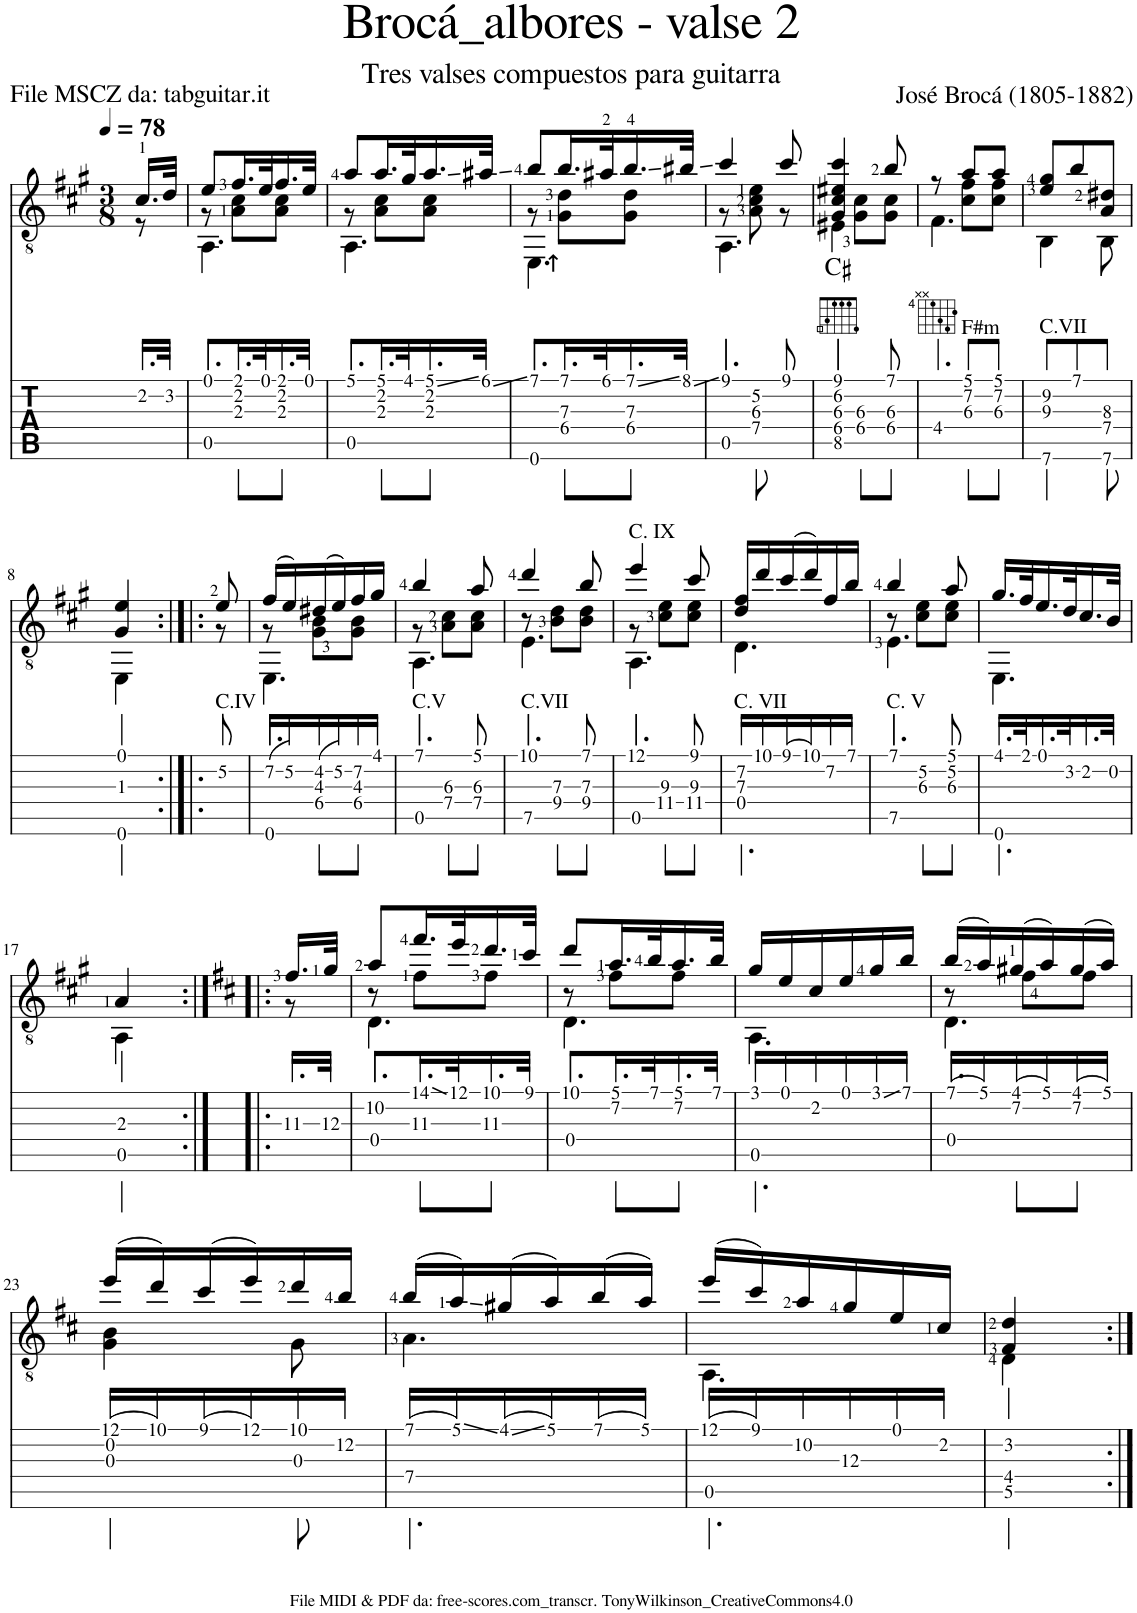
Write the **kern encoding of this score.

**kern	**harte	**kern
*part2	*part2	*part1
*staff2	*	*staff1
*I"Chitarra classica (Intavolatura)	*	*I"Guitar
*stria6	*	*
*	*	*clefGv2
*k[f#c#g#]	*	*k[f#c#g#]
*M3/8	*	*M3/8
*MM78	*	*MM78
=	=	=
*^	*	*^
16.c#/LL	8r	.	16.c#/LL	8r
32d/JJk	.	.	32d/JJk	.
=1	=1	=1	=1	=1
*	*^	*	*	*^
8e/L	8r	4.AA/	.	8e/L	8r	4.AA\
16.f#/L	8A\ 8c#\L	.	.	16.f#/L	8A\ 8c#\L	.
32e/K	.	.	.	32e/K	.	.
16.f#/	8A\ 8c#\J	.	.	16.f#/	8A\ 8c#\J	.
32e/JJk	.	.	.	32e/JJk	.	.
=2	=2	=2	=2	=2	=2	=2
8a/L	8r	4.AA/	.	8a/L	8r	4.AA\
16.a/L	8A\ 8c#\L	.	.	16.a/L	8A\ 8c#\L	.
32g#/K	.	.	.	32g#/K	.	.
16.a/	8A\ 8c#\J	.	.	16.a/	8A\ 8c#\J	.
32a#X/JJk	.	.	.	32a#X/JJk	.	.
=3	=3	=3	=3	=3	=3	=3
8b/L	8r	4.EE/	.	8b/L	8r	4.EE\
!	!	!	!	!LO:TX:b:B:t=↑	!	!
16.b/L	8G#\ 8d\L	.	.	16.b/L	8G#\ 8d\L	.
32a#X/K	.	.	.	32a#X/K	.	.
16.b/	8G#\ 8d\J	.	.	16.b/	8G#\ 8d\J	.
32b#X/JJk	.	.	.	32b#X/JJk	.	.
=4	=4	=4	=4	=4	=4	=4
4cc#/	8r	4.AA/	.	4cc#/	8r	4.AA\
.	8A\ 8c#\ 8e\	.	.	.	8A\ 8c#\ 8e\	.
8cc#/	8r	.	.	8cc#/	8r	.
=5	=5	=5	=5	=5	=5	=5
4G#/ 4c#/ 4e#X/ 4cc#/	8ryy	4E#X/	C#:maj	4G#/ 4c#/ 4e#X/ 4cc#/	8ryy	4E#X\
.	8G#\ 8c#\L	.	.	.	8G#\ 8c#\L	.
8b/	8G#\ 8c#\J	8ryy	.	8b/	8G#\ 8c#\J	8ryy
=6	=6	=6	=6	=6	=6	=6
8r	8ryy	4.F#/	.	8r	8ryy	4.F#\
!LO:TX:a:t=F#m	!	!	!	!	!	!
8a/L	8c#\ 8f#\L	.	.	8a/L	8c#\ 8f#\L	.
8a/J	8c#\ 8f#\J	.	.	8a/J	8c#\ 8f#\J	.
*	*v	*v	*	*	*	*
*	*	*	*	*v	*v
=7	=7	=7	=7	=7
!LO:TX:a:t=C.VII	!	!	!	!
8e/ 8g#/L	4BB\	.	8e/ 8g#/L	4BB\
8b/	.	.	8b/	.
8A/ 8d#X/J	8BB\	.	8A/ 8d#X/J	8BB\
!!LO:LB:g=z	!!
=8	=8	=8	=8	=8
4G#/ 4e/	4EE\	.	4G#/ 4e/	4EE\
=9:|!|:	=9:|!|:	=9:|!|:	=9:|!|:	=9:|!|:
!LO:TX:a:t=C.IV	!	!	!	!
8e/	8r	.	8e/	8r
=10	=10	=10	=10	=10
*	*^	*	*	*^
(16f#/LL	8r	4.EE/	.	(16f#/LL	8r	4.EE\
16e/)	.	.	.	16e/)	.	.
(16d#X/	8G#\ 8B\L	.	.	(16d#X/	8G#\ 8B\L	.
16e/)	.	.	.	16e/)	.	.
16f#/	8G#\ 8B\J	.	.	16f#/	8G#\ 8B\J	.
16g#/JJ	.	.	.	16g#/JJ	.	.
=11	=11	=11	=11	=11	=11	=11
!LO:TX:a:t=C.V	!	!	!	!	!	!
4b/	8r	4.AA/	.	4b/	8r	4.AA\
.	8A\ 8c#\L	.	.	.	8A\ 8c#\L	.
8a/	8A\ 8c#\J	.	.	8a/	8A\ 8c#\J	.
=12	=12	=12	=12	=12	=12	=12
!LO:TX:a:t=C.VII	!	!	!	!	!	!
4dd/	8r	4.E/	.	4dd/	8r	4.E\
.	8B\ 8d\L	.	.	.	8B\ 8d\L	.
8b/	8B\ 8d\J	.	.	8b/	8B\ 8d\J	.
=13	=13	=13	=13	=13	=13	=13
!	!	!	!	!LO:TX:a:t=C. IX	!	!
4ee/	8r	4.AA/	.	4ee/	8r	4.AA\
.	8c#\ 8e\L	.	.	.	8c#\ 8e\L	.
8cc#/	8c#\ 8e\J	.	.	8cc#/	8c#\ 8e\J	.
*	*v	*v	*	*	*	*
*	*	*	*	*v	*v
=14	=14	=14	=14	=14
!LO:TX:a:t=C. VII	!	!	!	!
16d/ 16f#/LL	4.D\	.	16d/ 16f#/LL	4.D\
16dd/	.	.	16dd/	.
(16cc#/	.	.	(16cc#/	.
16dd/)	.	.	16dd/)	.
16f#/	.	.	16f#/	.
16b/JJ	.	.	16b/JJ	.
=15	=15	=15	=15	=15
*	*^	*	*	*^
!LO:TX:a:t=C. V	!	!	!	!	!	!
4b/	8r	4.E/	.	4b/	8r	4.E\
.	8c#\ 8e\L	.	.	.	8c#\ 8e\L	.
8a/	8c#\ 8e\J	.	.	8a/	8c#\ 8e\J	.
*	*v	*v	*	*	*	*
*	*	*	*	*v	*v
=16	=16	=16	=16	=16
16.g#/LL	4.EE\	.	16.g#/LL	4.EE\
32f#/K	.	.	32f#/K	.
16.e/	.	.	16.e/	.
32d/K	.	.	32d/K	.
16.c#/	.	.	16.c#/	.
32B/JJk	.	.	32B/JJk	.
!!LO:LB:g=z	!!
=17	=17	=17	=17	=17
4A/	4AA\	.	4A/	4AA\
=18:|!|:	=18:|!|:	=18:|!|:	=18:|!|:	=18:|!|:
*k[f#c#]	*	*	*k[f#c#]	*
16.f#/LL	8r	.	16.f#/LL	8r
32g/JJk	.	.	32g/JJk	.
=19	=19	=19	=19	=19
*	*^	*	*	*^
8a/L	8r	4.D/	.	8a/L	8r	4.D\
16.ff#/L	8f#\L	.	.	16.ff#/L	8f#\L	.
32ee/K	.	.	.	32ee/K	.	.
16.dd/	8f#\J	.	.	16.dd/	8f#\J	.
32cc#/JJk	.	.	.	32cc#/JJk	.	.
=20	=20	=20	=20	=20	=20	=20
8dd/L	8r	4.D/	.	8dd/L	8r	4.D\
16.a/L	8f#\L	.	.	16.a/L	8f#\L	.
32b/K	.	.	.	32b/K	.	.
16.a/	8f#\J	.	.	16.a/	8f#\J	.
32b/JJk	.	.	.	32b/JJk	.	.
*	*v	*v	*	*	*	*
*	*	*	*	*v	*v
=21	=21	=21	=21	=21
16g/LL	4.AA\	.	16g/LL	4.AA\
16e/	.	.	16e/	.
16c#/	.	.	16c#/	.
16e/	.	.	16e/	.
16g/	.	.	16g/	.
16b/JJ	.	.	16b/JJ	.
=22	=22	=22	=22	=22
*	*^	*	*	*^
(16b/LL	8r	4.D/	.	(16b/LL	8r	4.D\
16a/)	.	.	.	16a/)	.	.
(16g#X/	8f#\L	.	.	(16g#X/	8f#\L	.
16a/)	.	.	.	16a/)	.	.
(16g#/	8f#\J	.	.	(16g#/	8f#\J	.
16a/JJ)	.	.	.	16a/JJ)	.	.
*	*v	*v	*	*	*	*
*	*	*	*	*v	*v
!!LO:LB:g=z
=23	=23	=23	=23	=23
(16ee/LL	4G\ 4B\	.	(16ee/LL	4G\ 4B\
16dd/)	.	.	16dd/)	.
(16cc#/	.	.	(16cc#/	.
16ee/)	.	.	16ee/)	.
16dd/	8G\	.	16dd/	8G\
16b/JJ	.	.	16b/JJ	.
=24	=24	=24	=24	=24
(16b/LL	4.A\	.	(16b/LL	4.A\
16a/)	.	.	16a/)	.
(16g#X/	.	.	(16g#X/	.
16a/)	.	.	16a/)	.
(16b/	.	.	(16b/	.
16a/JJ)	.	.	16a/JJ)	.
=25	=25	=25	=25	=25
(16ee/LL	4.AA\	.	(16ee/LL	4.AA\
16cc#/)	.	.	16cc#/)	.
16a/	.	.	16a/	.
16g/	.	.	16g/	.
16e/	.	.	16e/	.
16c#/JJ	.	.	16c#/JJ	.
=26	=26	=26	=26	=26
4F#/ 4d/	4D\	.	4F#/ 4d/	4D\
*v	*v	*	*	*
*	*	*v	*v
=:|!	=:|!	=:|!
*-	*-	*-
